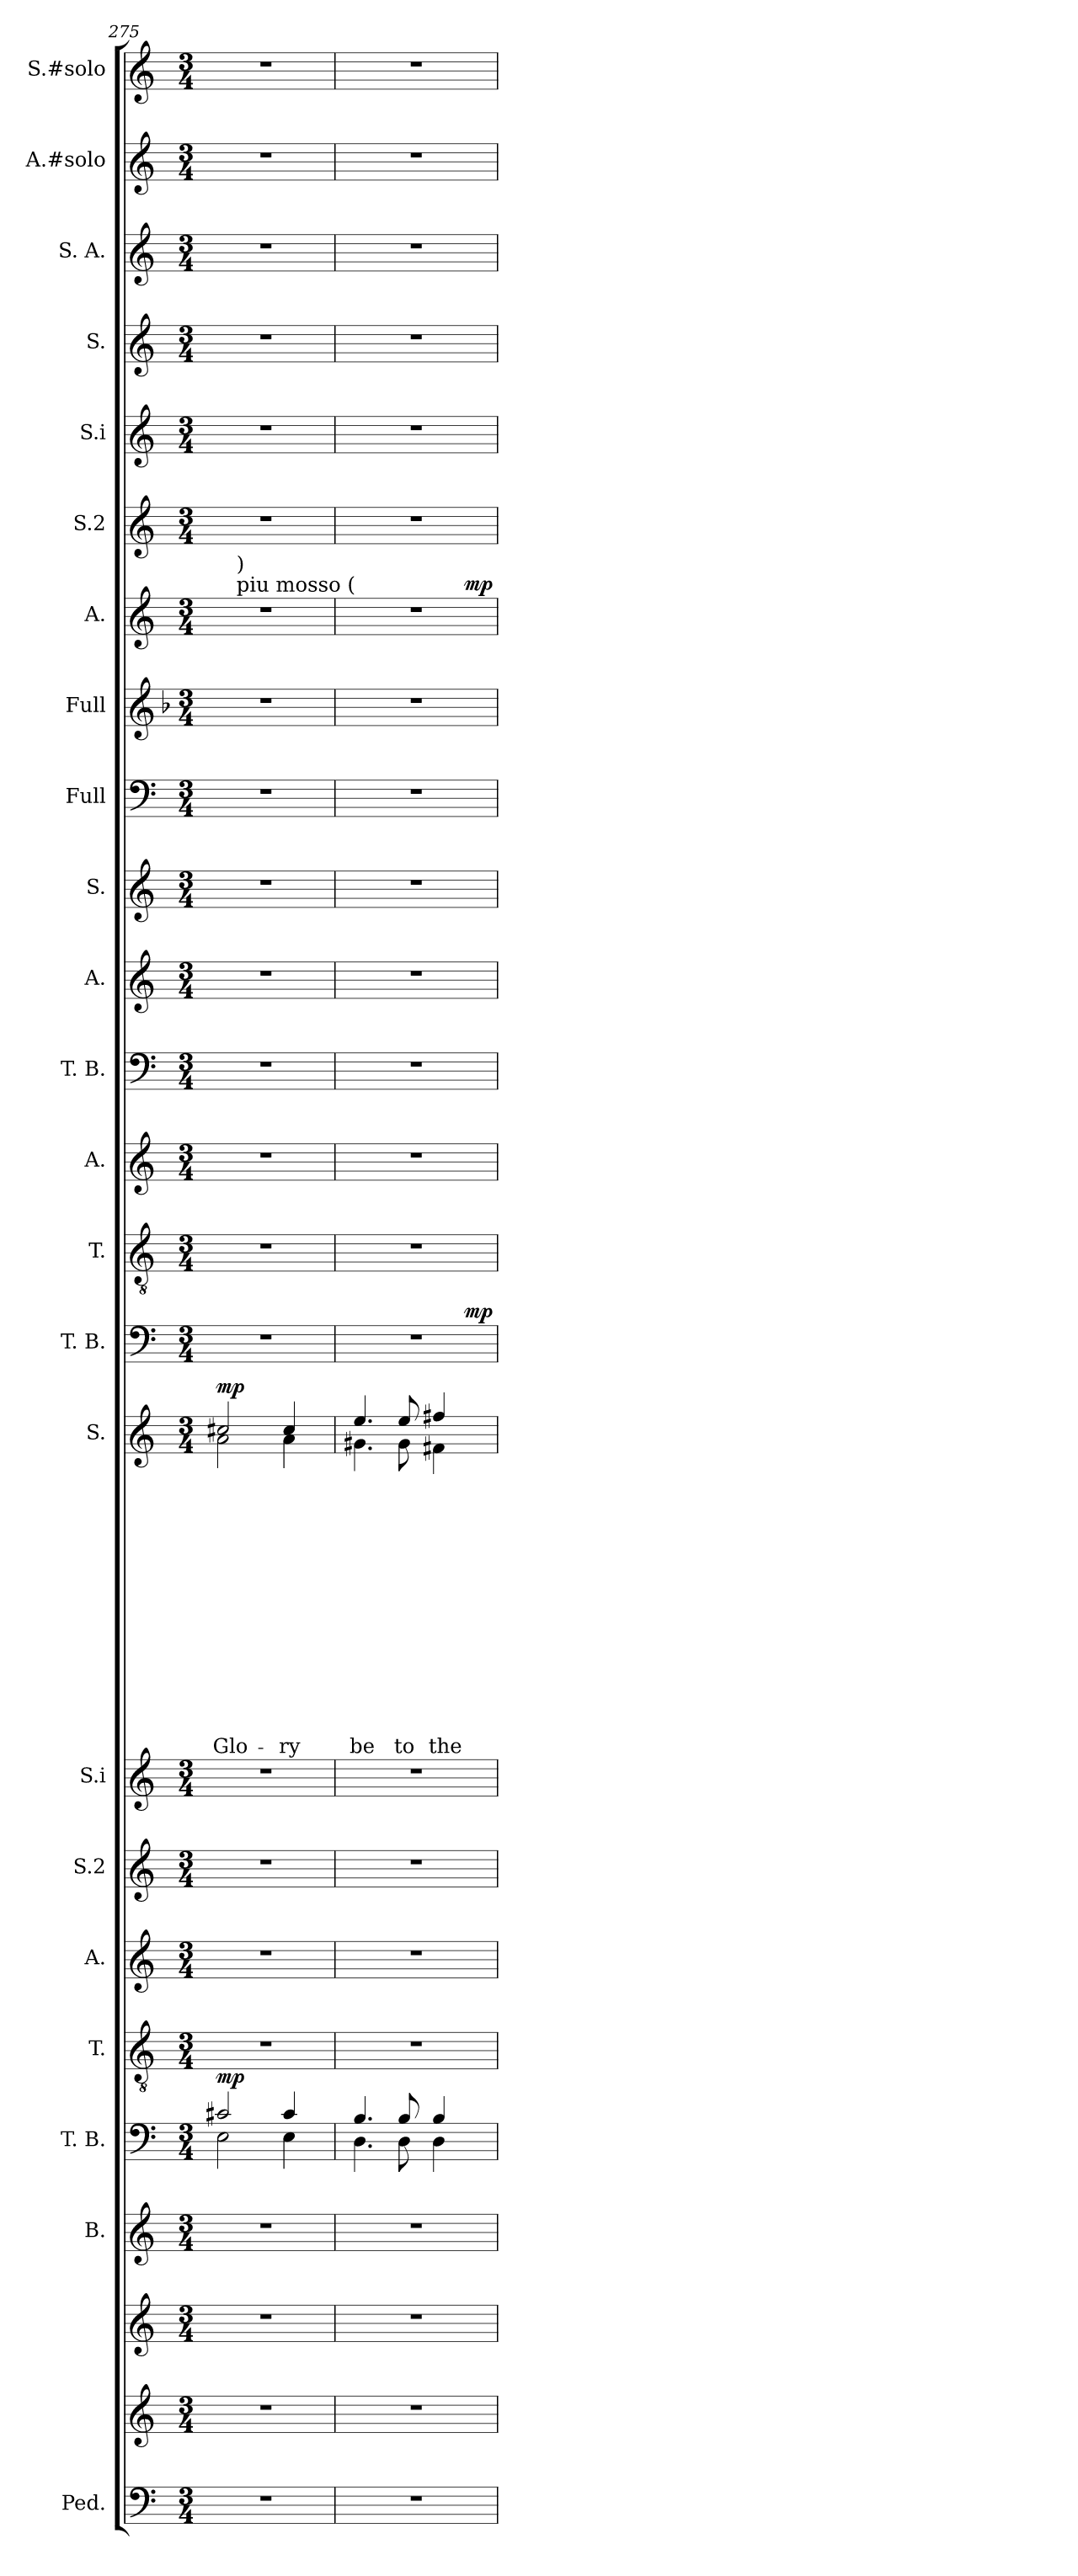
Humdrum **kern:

**kern	**kern	**kern	**kern	**kern	**dynam	**kern	**kern	**kern	**kern	**kern	**text	**text	**text	**text	**text	**text	**text	**text	**text	**text	**text	**text	**text	**text	**dynam	**kern	**dynam	**kern	**kern	**kern	**kern	**kern	**kern	**kern	**kern	**dynam	**kern	**kern	**kern	**kern	**kern	**kern
*part25	*part24	*part23	*part22	*part21	*part21	*part20	*part19	*part18	*part17	*part16	*part16	*part16	*part16	*part16	*part16	*part16	*part16	*part16	*part16	*part16	*part16	*part16	*part16	*part16	*part16	*part15	*part15	*part14	*part13	*part12	*part11	*part10	*part9	*part8	*part7	*part7	*part6	*part5	*part4	*part3	*part2	*part1
*staff25	*staff24	*staff23	*staff22	*staff21	*staff21	*staff20	*staff19	*staff18	*staff17	*staff16	*staff16	*staff16	*staff16	*staff16	*staff16	*staff16	*staff16	*staff16	*staff16	*staff16	*staff16	*staff16	*staff16	*staff16	*staff16	*staff15	*staff15	*staff14	*staff13	*staff12	*staff11	*staff10	*staff9	*staff8	*staff7	*staff7	*staff6	*staff5	*staff4	*staff3	*staff2	*staff1
*I"Ped.	*	*	*I"B.	*I"T. B.	*	*I"T.	*I"A.	*I"S.2	*I"S.i	*I"S.	*	*	*	*	*	*	*	*	*	*	*	*	*	*	*	*I"T. B.	*	*I"T.	*I"A.	*I"T. B.	*I"A.	*I"S.	*I"Full	*I"Full	*I"A.	*	*I"S.2	*I"S.i	*I"S.	*I"S. A.	*I"A.#solo	*I"S.#solo
*I'Ped.	*	*	*	*I'T. B.	*	*I'T.	*I'A.	*I'S.2	*I'S.i	*I'S.	*	*	*	*	*	*	*	*	*	*	*	*	*	*	*	*I'T. B.	*	*I'T.	*	*I'T. B.	*I'A.	*I'S.	*	*	*I'A.	*	*I'S.2	*I'S.i	*I'S.	*I'S. A.	*I'A.#solo	*I'S.#solo
!!LO:PB:g=z
*clefF4	*clefG2	*clefG2	*clefG2	*clefF4	*	*clefGv2	*clefG2	*clefG2	*clefG2	*clefG2	*	*	*	*	*	*	*	*	*	*	*	*	*	*	*	*clefF4	*	*clefGv2	*clefG2	*clefF4	*clefG2	*clefG2	*clefF4	*clefG2	*clefG2	*	*clefG2	*clefG2	*clefG2	*clefG2	*clefG2	*clefG2
*	*	*	*	*	*	*	*	*	*	*	*	*	*	*	*	*	*	*	*	*	*	*	*	*	*	*	*	*	*	*	*	*	*	*ITrd3c5	*	*	*	*	*	*	*	*
*k[]	*k[]	*k[]	*k[]	*k[]	*	*k[]	*k[]	*k[]	*k[]	*k[]	*	*	*	*	*	*	*	*	*	*	*	*	*	*	*	*k[]	*	*k[]	*k[]	*k[]	*k[]	*k[]	*k[]	*k[]	*k[]	*	*k[]	*k[]	*k[]	*k[]	*k[]	*k[]
*C:	*C:	*C:	*C:	*C:	*	*C:	*C:	*C:	*C:	*C:	*	*	*	*	*	*	*	*	*	*	*	*	*	*	*	*C:	*	*C:	*C:	*C:	*C:	*C:	*C:	*C:	*C:	*	*C:	*C:	*C:	*C:	*C:	*C:
*M3/4	*M3/4	*M3/4	*M3/4	*M3/4	*	*M3/4	*M3/4	*M3/4	*M3/4	*M3/4	*	*	*	*	*	*	*	*	*	*	*	*	*	*	*	*M3/4	*	*M3/4	*M3/4	*M3/4	*M3/4	*M3/4	*M3/4	*M3/4	*M3/4	*	*M3/4	*M3/4	*M3/4	*M3/4	*M3/4	*M3/4
=275	=275	=275	=275	=275	=275	=275	=275	=275	=275	=275	=275	=275	=275	=275	=275	=275	=275	=275	=275	=275	=275	=275	=275	=275	=275	=275	=275	=275	=275	=275	=275	=275	=275	=275	=275	=275	=275	=275	=275	=275	=275	=275
*	*	*	*	*^	*	*	*	*	*	*^	*	*	*	*	*	*	*	*	*	*	*	*	*	*	*	*	*	*	*	*	*	*	*	*	*	*	*	*	*	*	*	*
!	!	!	!	!	!	!LO:DY:a	!	!	!	!	!	!	!	!	!	!	!	!	!	!	!	!	!	!	!	!LO:LY:b	!LO:DY:a	!	!	!	!	!	!	!	!	!	!	!	!	!	!	!	!	!
*	*	*	*	*	*	*	*	*	*	*	*	*	*	*	*	*	*	*	*	*	*	*	*	*	*	*	*	*	*	*	*	*	*	*	*	*	*^	*	*	*	*	*	*	*
2.r	2.r	2.r	2.r	2c#X/	2E\	mp	2.r	2.r	2.r	2.r	2cc#X/	2a\	.	.	.	.	.	.	.	.	.	.	.	.	.	Glo-	mp	2.r	.	2.r	2.r	2.r	2.r	2.r	2.r	2.r	2.r	16.ryy	.	2.r	2.r	2.r	2.r	2.r	2.r
*	*	*	*	*	*	*	*	*	*	*	*	*	*	*	*	*	*	*	*	*	*	*	*	*	*	*	*	*	*	*	*	*	*	*	*	*	*MM86	*	*	*	*	*	*	*	*
!	!	!	!	!	!	!	!	!	!	!	!	!	!	!	!	!	!	!	!	!	!	!	!	!	!	!	!	!	!	!	!	!	!	!	!	!	!	!LO:TX:a:t=piu mosso (	!	!	!	!	!	!	!
!	!	!	!	!	!	!	!	!	!	!	!	!	!	!	!	!	!	!	!	!	!	!	!	!	!	!	!	!	!	!	!	!	!	!	!	!	!	!LO:TX:a:t=)	!	!	!	!	!	!	!
.	.	.	.	.	.	.	.	.	.	.	.	.	.	.	.	.	.	.	.	.	.	.	.	.	.	.	.	.	.	.	.	.	.	.	.	.	.	2ryy	.	.	.	.	.	.	.
!	!	!	!	!	!	!	!	!	!	!	!	!	!	!	!	!	!	!	!	!	!	!	!	!	!	!LO:LY:b	!	!	!	!	!	!	!	!	!	!	!	!	!	!	!	!	!	!	!
.	.	.	.	4c#/	4E\	.	.	.	.	.	4cc#/	4a\	.	.	.	.	.	.	.	.	.	.	.	.	.	-ry	.	.	.	.	.	.	.	.	.	.	.	.	.	.	.	.	.	.	.
.	.	.	.	.	.	.	.	.	.	.	.	.	.	.	.	.	.	.	.	.	.	.	.	.	.	.	.	.	.	.	.	.	.	.	.	.	.	8ryy	.	.	.	.	.	.	.
.	.	.	.	.	.	.	.	.	.	.	.	.	.	.	.	.	.	.	.	.	.	.	.	.	.	.	.	.	.	.	.	.	.	.	.	.	.	32ryy	.	.	.	.	.	.	.
=276	=276	=276	=276	=276	=276	=276	=276	=276	=276	=276	=276	=276	=276	=276	=276	=276	=276	=276	=276	=276	=276	=276	=276	=276	=276	=276	=276	=276	=276	=276	=276	=276	=276	=276	=276	=276	=276	=276	=276	=276	=276	=276	=276	=276	=276
!	!	!	!	!	!	!	!	!	!	!	!	!	!	!	!	!	!	!	!	!	!	!	!	!	!	!LO:LY:b	!	!	!	!	!	!	!	!	!	!	!	!	!	!	!	!	!	!	!
*	*	*	*	*	*	*	*	*	*	*	*	*	*	*	*	*	*	*	*	*	*	*	*	*	*	*	*	*^	*	*	*	*	*	*	*	*	*	*	*	*	*	*	*	*	*
2.r	2.r	2.r	2.r	4.B/	4.D\	.	2.r	2.r	2.r	2.r	4.ee/	4.g#X\	.	.	.	.	.	.	.	.	.	.	.	.	.	be	.	2.r	2ryy	.	2.r	2.r	2.r	2.r	2.r	2.r	2.r	2.r	2ryy	.	2.r	2.r	2.r	2.r	2.r	2.r
!	!	!	!	!	!	!	!	!	!	!	!	!	!	!	!	!	!	!	!	!	!	!	!	!	!	!LO:LY:b	!	!	!	!	!	!	!	!	!	!	!	!	!	!	!	!	!	!	!	!
.	.	.	.	8B/	8D\	.	.	.	.	.	8ee/	8g#\	.	.	.	.	.	.	.	.	.	.	.	.	.	to	.	.	.	.	.	.	.	.	.	.	.	.	.	.	.	.	.	.	.	.
!	!	!	!	!	!	!	!	!	!	!	!	!	!	!	!	!	!	!	!	!	!	!	!	!	!	!LO:LY:b	!	!	!	!	!	!	!	!	!	!	!	!	!	!	!	!	!	!	!	!
.	.	.	.	4B/	4D\	.	.	.	.	.	4ff#X/	4f#X\	.	.	.	.	.	.	.	.	.	.	.	.	.	the	.	.	8ryy	.	.	.	.	.	.	.	.	.	8ryy	.	.	.	.	.	.	.
.	.	.	.	.	.	.	.	.	.	.	.	.	.	.	.	.	.	.	.	.	.	.	.	.	.	.	.	.	32ryy	.	.	.	.	.	.	.	.	.	32ryy	.	.	.	.	.	.	.
!	!	!	!	!	!	!	!	!	!	!	!	!	!	!	!	!	!	!	!	!	!	!	!	!	!	!	!	!	!	!LO:DY:a	!	!	!	!	!	!	!	!	!	!LO:DY:a	!	!	!	!	!	!
.	.	.	.	.	.	.	.	.	.	.	.	.	.	.	.	.	.	.	.	.	.	.	.	.	.	.	.	.	16.ryy	mp	.	.	.	.	.	.	.	.	16.ryy	mp	.	.	.	.	.	.
*	*	*	*	*	*	*	*	*	*	*	*v	*v	*	*	*	*	*	*	*	*	*	*	*	*	*	*	*	*	*	*	*	*	*	*	*	*	*	*v	*v	*	*	*	*	*	*	*
*	*	*	*	*v	*v	*	*	*	*	*	*	*	*	*	*	*	*	*	*	*	*	*	*	*	*	*	*v	*v	*	*	*	*	*	*	*	*	*	*	*	*	*	*	*	*
=	=	=	=	=	=	=	=	=	=	=	=	=	=	=	=	=	=	=	=	=	=	=	=	=	=	=	=	=	=	=	=	=	=	=	=	=	=	=	=	=	=	=
*-	*-	*-	*-	*-	*-	*-	*-	*-	*-	*-	*-	*-	*-	*-	*-	*-	*-	*-	*-	*-	*-	*-	*-	*-	*-	*-	*-	*-	*-	*-	*-	*-	*-	*-	*-	*-	*-	*-	*-	*-	*-	*-
